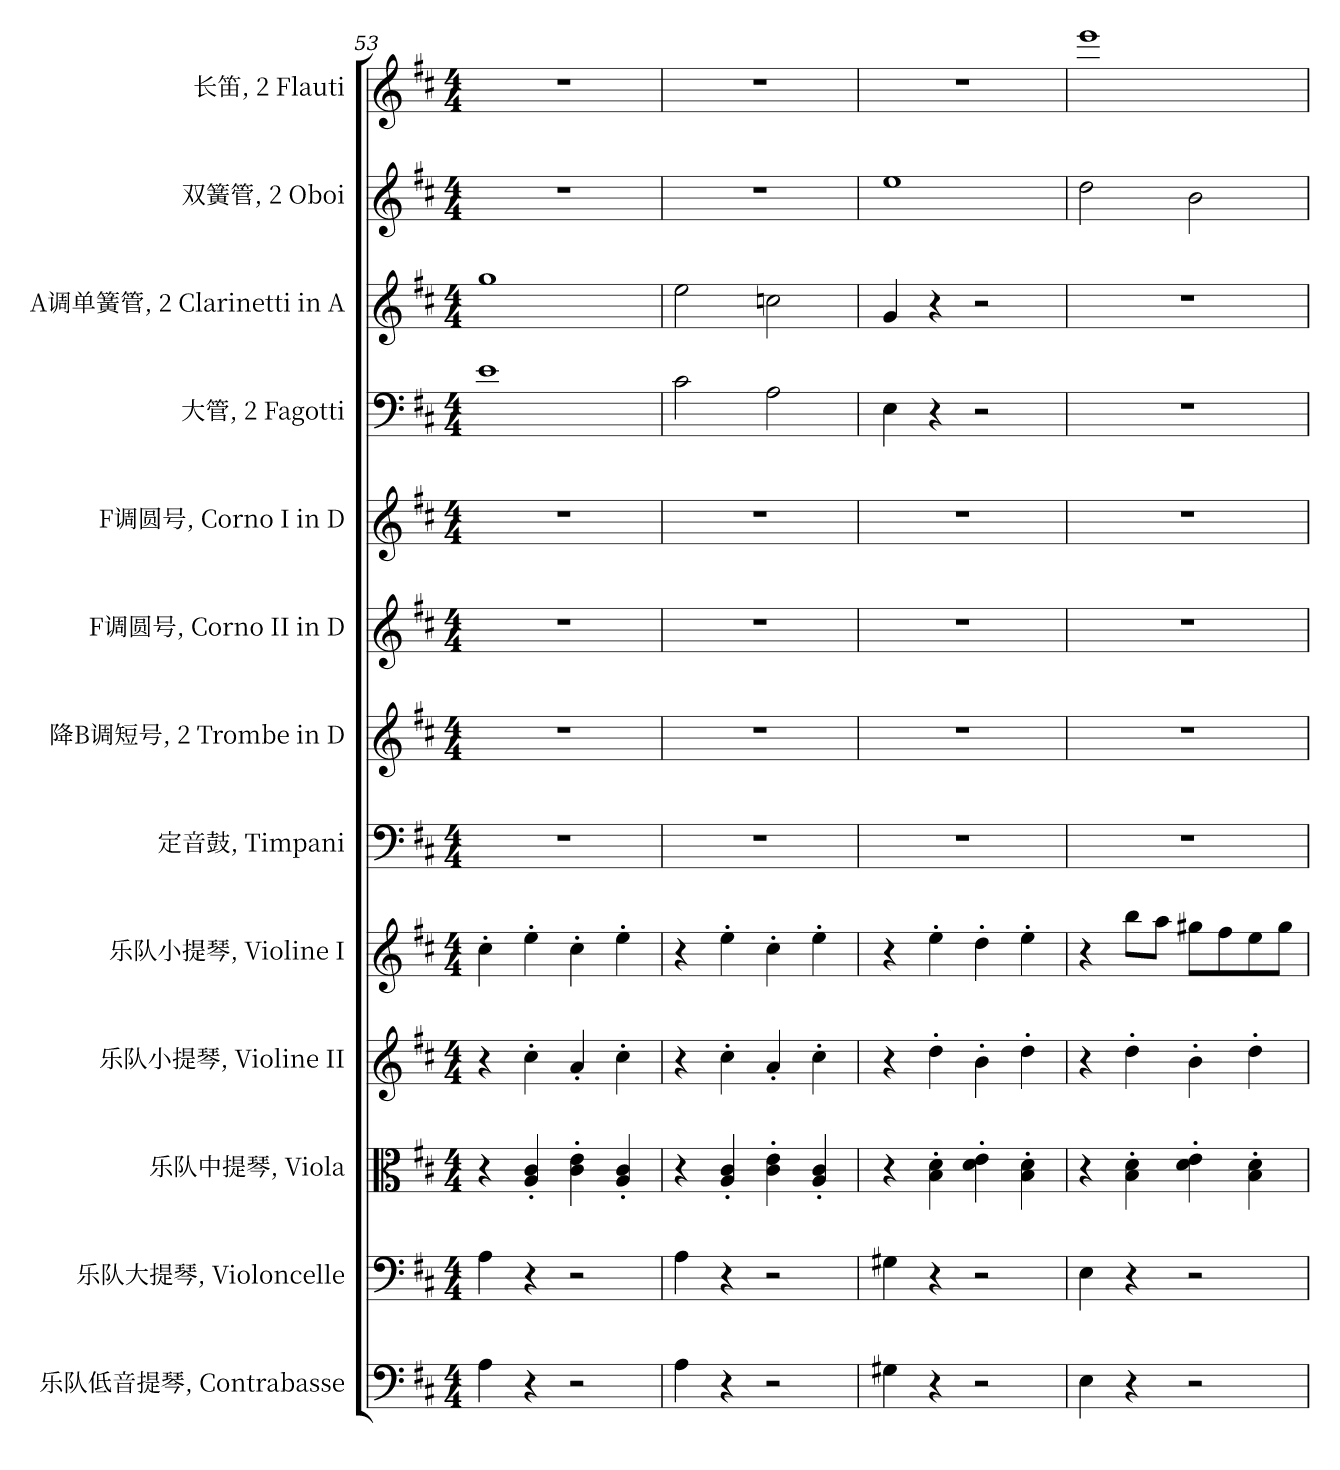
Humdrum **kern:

**kern	**kern	**kern	**kern	**kern	**kern	**kern	**kern	**kern	**kern	**kern	**kern	**kern
*part13	*part12	*part11	*part10	*part9	*part8	*part7	*part6	*part5	*part4	*part3	*part2	*part1
*staff13	*staff12	*staff11	*staff10	*staff9	*staff8	*staff7	*staff6	*staff5	*staff4	*staff3	*staff2	*staff1
*I"乐队低音提琴, Contrabasse	*I"乐队大提琴, Violoncelle	*I"乐队中提琴, Viola	*I"乐队小提琴, Violine II	*I"乐队小提琴, Violine I	*I"定音鼓, Timpani	*I"降B调短号, 2 Trombe in D	*I"F调圆号, Corno II in D	*I"F调圆号, Corno I in D	*I"大管, 2 Fagotti	*I"A调单簧管, 2 Clarinetti in A	*I"双簧管, 2 Oboi	*I"长笛, 2 Flauti
*I'Cbs.	*	*	*	*	*I'Timp.	*	*	*	*	*I'A Cl.	*I'Ob.	*I'Fl.
*clefF4	*clefF4	*clefC3	*clefG2	*clefG2	*clefF4	*clefG2	*clefG2	*clefG2	*clefF4	*clefG2	*clefG2	*clefG2
*ITrd7c12	*	*	*	*	*	*ITrd1c2	*ITrd4c7	*ITrd4c7	*	*ITrd2c3	*	*
*k[f#c#]	*k[f#c#]	*k[f#c#]	*k[f#c#]	*k[f#c#]	*k[f#c#]	*k[]	*k[f#]	*k[f#]	*k[f#c#]	*k[f#c#g#d#a#]	*k[f#c#]	*k[f#c#]
*M4/4	*M4/4	*M4/4	*M4/4	*M4/4	*M4/4	*M4/4	*M4/4	*M4/4	*M4/4	*M4/4	*M4/4	*M4/4
*MM269	*MM269	*MM269	*MM269	*MM269	*MM269	*MM269	*MM269	*MM269	*MM269	*MM269	*MM269	*MM269
=53	=53	=53	=53	=53	=53	=53	=53	=53	=53	=53	=53	=53
4AA\	4A\	4r	4r	4cc#'\	1r	1r	1r	1r	1e	1ee	1r	1r
4r	4r	4A/' 4c#/'	4cc#'\	4ee'\	.	.	.	.	.	.	.	.
2r	2r	4c#\' 4e\'	4a'/	4cc#'\	.	.	.	.	.	.	.	.
.	.	4A/' 4c#/'	4cc#'\	4ee'\	.	.	.	.	.	.	.	.
!!LO:PB:g=z
=54	=54	=54	=54	=54	=54	=54	=54	=54	=54	=54	=54	=54
*	*	*	*	*	*	*	*	*	*	*	*	*MM269
4AA\	4A\	4r	4r	4r	1r	1r	1r	1r	2c#\	2cc#\	1r	1r
4r	4r	4A/' 4c#/'	4cc#'\	4ee'\	.	.	.	.	.	.	.	.
2r	2r	4c#\' 4e\'	4a'/	4cc#'\	.	.	.	.	2A\	2an\	.	.
.	.	4A/' 4c#/'	4cc#'\	4ee'\	.	.	.	.	.	.	.	.
=55	=55	=55	=55	=55	=55	=55	=55	=55	=55	=55	=55	=55
*	*	*	*	*	*	*	*	*	*	*	*	*MM269
4GG#X\	4G#X\	4r	4r	4r	1r	1r	1r	1r	4E\	4e/	1ee	1r
4r	4r	4B\' 4d\'	4dd'\	4ee'\	.	.	.	.	4r	4r	.	.
2r	2r	4d\' 4e\'	4b'\	4dd'\	.	.	.	.	2r	2r	.	.
.	.	4B\' 4d\'	4dd'\	4ee'\	.	.	.	.	.	.	.	.
=56	=56	=56	=56	=56	=56	=56	=56	=56	=56	=56	=56	=56
*	*	*	*	*	*	*	*	*	*	*	*	*MM268
4EE\	4E\	4r	4r	4r	1r	1r	1r	1r	1r	1r	2dd\	1eee
4r	4r	4B\' 4d\'	4dd'\	8bb\L	.	.	.	.	.	.	.	.
.	.	.	.	8aa\J	.	.	.	.	.	.	.	.
2r	2r	4d\' 4e\'	4b'\	8gg#X\L	.	.	.	.	.	.	2b\	.
.	.	.	.	8ff#\	.	.	.	.	.	.	.	.
.	.	4B\' 4d\'	4dd'\	8ee\	.	.	.	.	.	.	.	.
.	.	.	.	8gg#\J	.	.	.	.	.	.	.	.
=	=	=	=	=	=	=	=	=	=	=	=	=
*-	*-	*-	*-	*-	*-	*-	*-	*-	*-	*-	*-	*-
